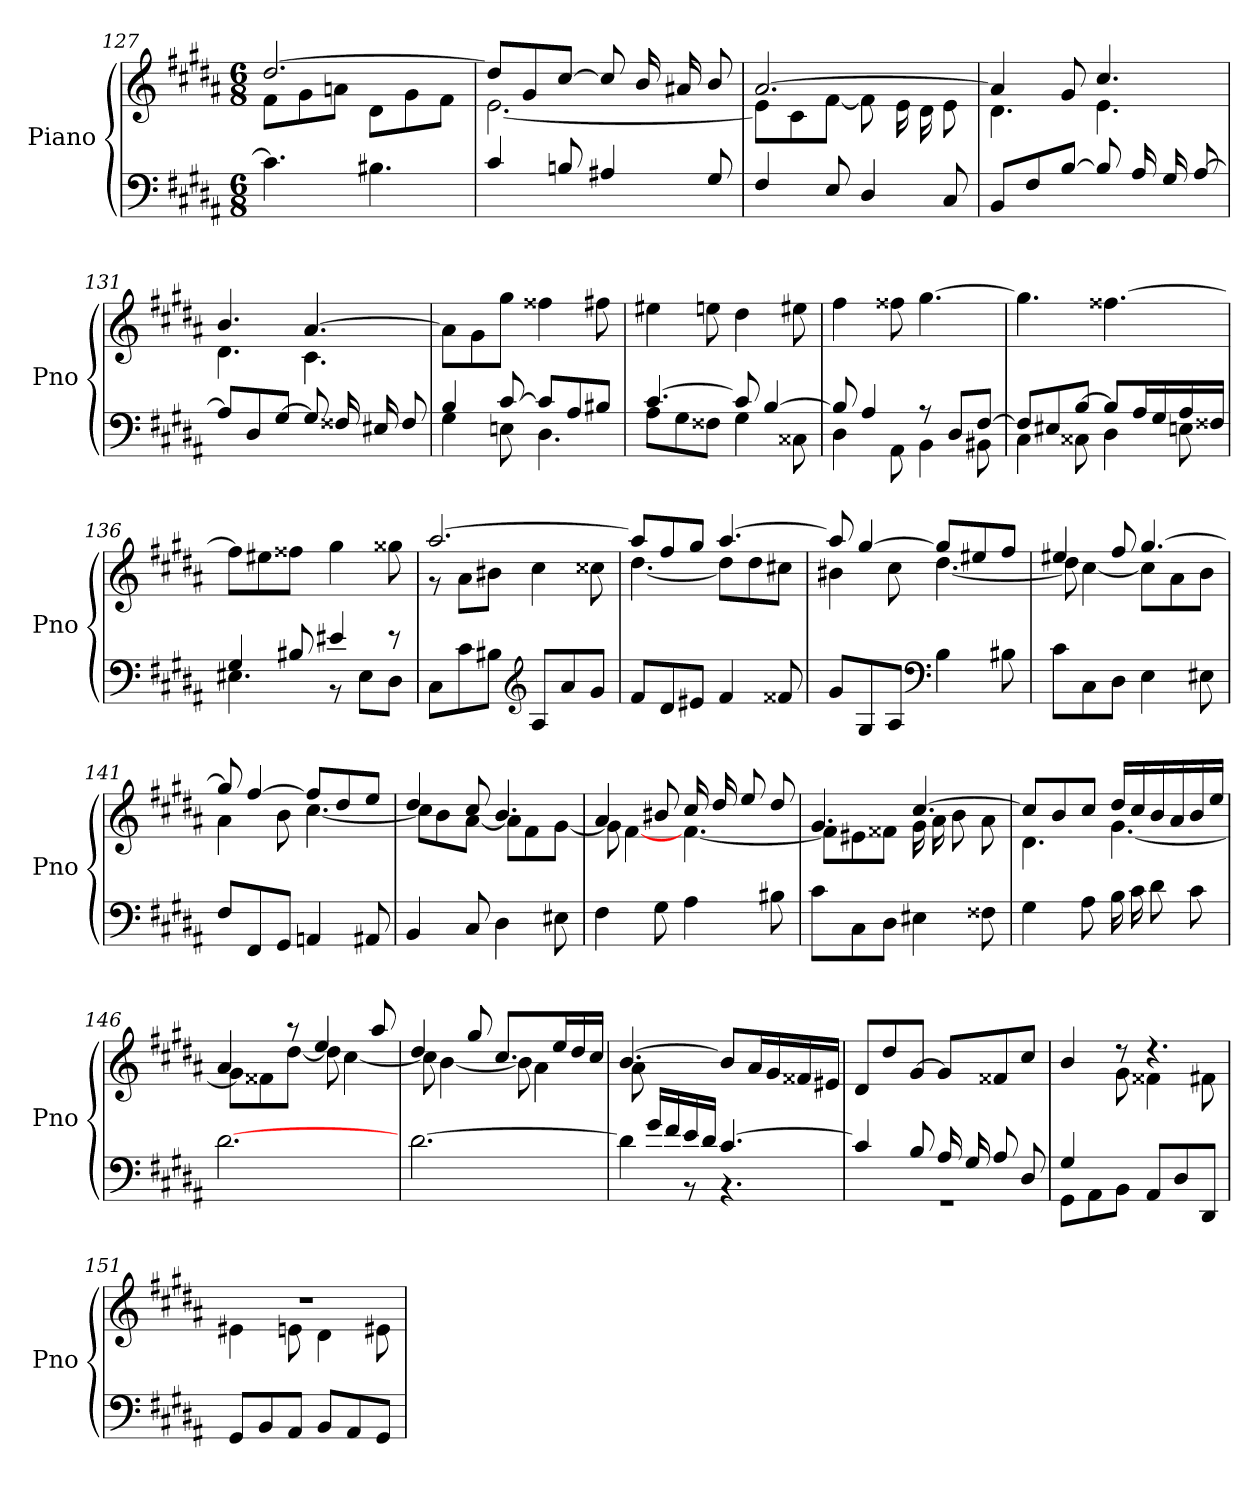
**kern	**kern
*part1	*part1
*staff2	*staff1
*I"Piano	*
*I'Pno	*
*clefF4	*clefG2
*k[f#c#g#d#a#]	*k[f#c#g#d#a#]
*B:	*B:
*M6/8	*M6/8
=127	=127
*	*^
4.c#]	[2.dd#/	8f#\L
.	.	8g#\
.	.	8an\J
4.B#X	.	8d#\L
.	.	8g#\
.	.	8f#\J
!!LO:LB:g=z	!!
=128	=128	=128
*^	*	*
!	!LO:N:vis=1	!	!
4c#	2.ryy	8dd#L]	[2.e\
.	.	8g#	.
8Bn	.	[8cc#J	.
4A#X	.	8cc#/L]	.
.	.	16b/L	.
.	.	16a#X/	.
8G#	.	8b/J	.
=129	=129	=129	=129
!	!LO:N:vis=1	!	!
4F#	2.ryy	[2.a#/	8e\L]
.	.	.	8c#\
8E	.	.	[8f#\J
4D#	.	.	8f#L]
.	.	.	16eL
.	.	.	16d#
8C#	.	.	8eJ
=130	=130	=130	=130
!	!LO:N:vis=1	!	!
8BBL	2.ryy	4a#/]	4.d#\
8F#	.	.	.
[8BJ	.	8g#/	.
8BL]	.	4.cc#/	4.e\
16A#L	.	.	.
16G#	.	.	.
[8A#J	.	.	.
=131	=131	=131	=131
!	!LO:N:vis=1	!	!
8A#L]	2.ryy	4.b/	4.d#\
8D#	.	.	.
[8G#J	.	.	.
8G#L]	.	[4.a#/	4.c#\
16F##XL	.	.	.
16E#X	.	.	.
8F##J	.	.	.
*	*	*v	*v
!!LO:LB:g=z
=132	=132	=132
4B/	4G#\	8a#L]
.	.	8g#
[8c#/	8En\	8gg#J
8c#/L]	4.D#\	4ff##X
8A#/	.	.
8B#X/J	.	8ff#X
=133	=133	=133
[4.c#/	8A#L	4ee#X
.	8G#	.
.	8F##XJ	8een
8c#/]	4G#\	4dd#
[4B/	.	.
.	8C##X\	8ee#X
=134	=134	=134
8B/]	4D#\	4ff#
4A#/	.	.
.	8AA#\	8ff##X
8r	4BB\	[4.gg#
8D#L	.	.
[8F#J	8BB#X\	.
=135	=135	=135
8F#L]	4C#\	4.gg#]
8E#X	.	.
[8BJ	8C##X\	.
8BL]	4D#\	[4.ff##X
16A#L	.	.
16G#	.	.
16A#	8E\	.
16F##X/JJ	.	.
=136	=136	=136
4G#/	4.E#X\	8ff##L]
.	.	8ee#X
8B#X/	.	8ff##J
4e#X/	8r	4gg#
.	8E#\L	.
8r	8D#\J	8gg##X
*v	*v	*
!!LO:LB:g=z
=137	=137
*	*^
8C#L	[2.aa#/	8r
8c#	.	8a#\L
8B#XJ	.	8b#X\J
*clefG2	*	*
8A#L	.	4cc#\
8a#	.	.
8g#J	.	8cc##X\
=138	=138	=138
8f#L	8aa#L]	[4.dd#\
8d#	8ff#	.
8e#XJ	8gg#J	.
4f#	[4.aa#/	8dd#\L]
.	.	8dd#\
8f##X	.	8cc#X\J
=139	=139	=139
8g#L	8aa#/]	4b#X\
8G#	[4gg#/	.
8A#J	.	8cc#\
*clefF4	*	*
4B	8gg#/L]	[4.dd#\
.	8ee#X/	.
8B#X	8ff#/J	.
=140	=140	=140
8c#L	4ee#X/	8dd#\]
8C#	.	[4cc#\
8D#J	8ff#/	.
4E	[4.gg#/	8cc#L]
.	.	8a#
8E#X	.	8bJ
=141	=141	=141
8F#L	8gg#/]	4a#\
8FF#	[4ff#/	.
8GG#J	.	8b\
4AAn	8ff#L]	[4.cc#\
.	8dd#	.
8AA#X	8eeJ	.
!!LO:LB:g=z	!!
=142	=142	=142
4BB	4dd#/	8cc#L]
.	.	8b
8C#	8cc#/	[8a#J
4D#	4.b/	8a#\L]
.	.	8f#\
8E#X	.	[8g#\J
=143	=143	=143
4F#	4a#/	8g#\]
.	.	[4f#\
8G#	8b#X/	.
4A#	16cc#/LL	[4.f#\
.	16dd#/	.
.	8ee/	.
8B#X	8dd#/J	.
=144	=144	=144
8c#L	4.g#/	8f#L]
8C#	.	8e#X
8D#J	.	8f##XJ
4E#X	[4.cc#/	16g#LL
.	.	16a#
.	.	8b
8F##X	.	8a#J
=145	=145	=145
4G#	8cc#L]	4.d#\
.	8b	.
8A#	8cc#J	.
16BLL	16dd#/LL	[4.g#\
16c#	16cc#/	.
8d#	16b/	.
.	16a#/	.
8c#J	16b/	.
.	16ee/JJ	.
!!LO:LB:g=z	!!
=146	=146	=146
*^	*	*
!	!LO:N:vis=1	!	!
[2.d#\	2.ryy	4a#/	8g#\L]
.	.	.	8f##X\
.	.	8r	[8dd#\J
.	.	4ee/	8dd#\]
.	.	.	[4cc#\
.	.	8aa#/	.
=147	=147	=147	=147
!	!LO:N:vis=1	!	!
[2.d#\	2.ryy	4dd#/	8cc#\]
.	.	.	[4b\
.	.	8gg#/	.
.	.	8.cc#/L	8b\]
.	.	.	4a#\
.	.	16ee/L	.
.	.	16dd#/	.
.	.	16cc#/JJ	.
=148	=148	=148	=148
8d#/yy]	4d#\	[4.b/	8a#\
16g#/LL	.	.	8ryy
16f#/	.	.	.
16e/	8r	.	8ryy
16d#/JJ	.	.	.
[4.c#/	4.r	8bL]	8ryy
.	.	16a#L	8ryy
.	.	16g#	.
.	.	16f##X	8ryy
.	.	16e#XJJ	.
=149	=149	=149	=149
!	!LO:N:vis=1	!	!LO:N:vis=1
4c#/]	2.r	8d#L	2.ryy
.	.	8dd#	.
8B/	.	[8g#J	.
16A#LL	.	8g#L]	.
16G#	.	.	.
8A#	.	8f##X	.
8D#J	.	8cc#J	.
!!LO:LB:g=z	!!
=150	=150	=150	=150
4G#/	8GG#\L	4b/	8ryy
.	8AA#\	.	8ryy
8ryy	8BB\J	8r	8g#\
8AA#/L	8ryy	4.r	4f##X\
8D#/	8ryy	.	.
8DD#/J	8ryy	.	8f#X\
=151	=151	=151	=151
!	!LO:N:vis=1	!LO:N:vis=1	!
8GG#L	2.ryy	2.r	4e#X\
8BB	.	.	.
8AA#J	.	.	8en\
8BB/L	.	.	4d#\
8AA#/	.	.	.
8GG#/J	.	.	8e#X\
*v	*v	*	*
*	*v	*v
=	=
*-	*-
